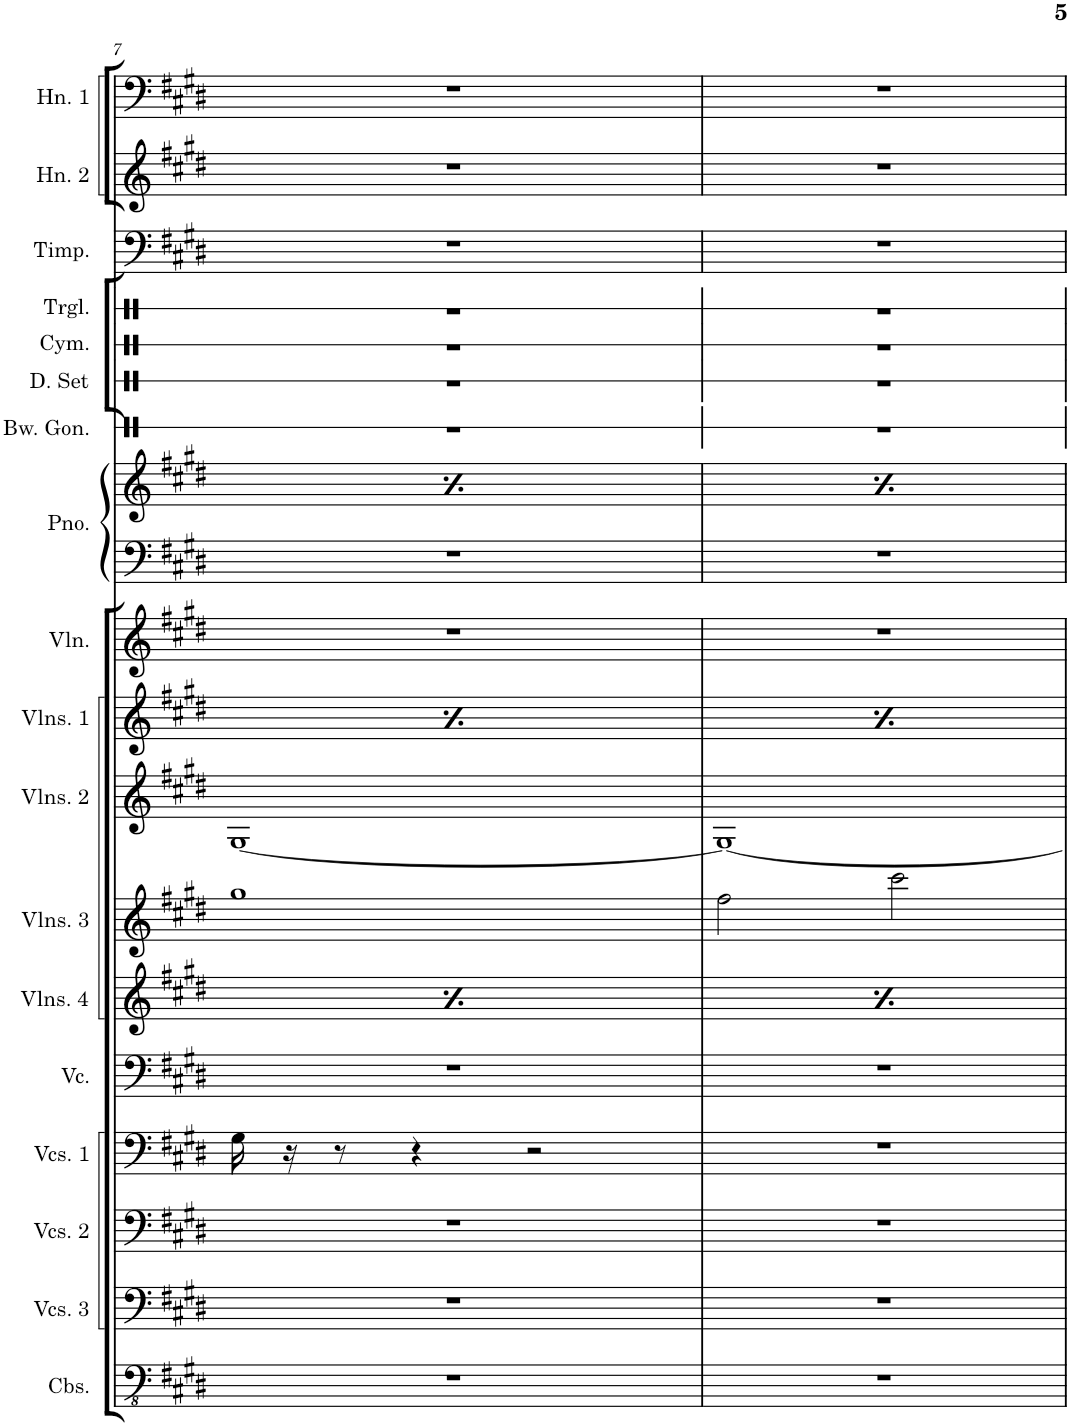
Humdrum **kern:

**kern	**kern	**kern	**kern	**kern	**kern	**dynam	**kern	**kern	**kern	**dynam	**kern	**kern	**kern	**dynam	**kern	**kern	**kern	**kern	**kern
*part16	*part15	*part14	*part13	*part12	*part11	*part11	*part10	*part9	*part8	*part8	*part7	*part6	*part6	*part6	*part5	*part4	*part3	*part2	*part1
*staff17	*staff16	*staff15	*staff14	*staff13	*staff12	*staff12	*staff11	*staff10	*staff9	*staff9	*staff8	*staff7	*staff6	*staff6/7	*staff5	*staff4	*staff3	*staff2	*staff1
*I"Contrabasses	*I"Violoncellos 3	*I"Violoncellos 2	*I"Violoncellos 1	*I"Violoncello	*I"Violins 4	*	*I"Violins 3	*I"Violins 2	*I"Violins 1	*	*I"Violin	*I"Piano	*	*	*I"Bowl Gongs	*I"Triangle	*I"Timpani	*I"Horn 2	*I"Horn 1
*I'Cbs.	*I'Vcs. 3	*I'Vcs. 2	*I'Vcs. 1	*I'Vc.	*I'Vlns. 4	*	*I'Vlns. 3	*I'Vlns. 2	*I'Vlns. 1	*	*I'Vln.	*I'Pno.	*	*	*I'Bw. Gon.	*I'Trgl.	*I'Timp.	*I'Hn. 2	*I'Hn. 1
!!LO:PB:g=z
*clefFv4	*clefF4	*clefF4	*clefF4	*clefF4	*clefG2	*	*clefG2	*clefG2	*clefG2	*	*clefG2	*clefF4	*clefG2	*	*clefX	*clefX	*clefF4	*clefG2	*clefF4
*	*	*	*	*	*	*	*	*	*	*	*	*	*	*	*	*	*	*ITrd4c7	*ITrd4c7
*k[f#c#g#d#]	*k[f#c#g#d#]	*k[f#c#g#d#]	*k[f#c#g#d#]	*k[f#c#g#d#]	*k[f#c#g#d#]	*	*k[f#c#g#d#]	*k[f#c#g#d#]	*k[f#c#g#d#]	*	*k[f#c#g#d#]	*k[f#c#g#d#]	*k[f#c#g#d#]	*	*k[]	*k[]	*k[f#c#g#d#]	*k[f#c#g#d#]	*k[f#c#g#d#]
*M4/4	*M4/4	*M4/4	*M4/4	*M4/4	*M4/4	*	*M4/4	*M4/4	*M4/4	*	*M4/4	*M4/4	*M4/4	*	*M4/4	*M4/4	*M4/4	*M4/4	*M4/4
=7	=7	=7	=7	=7	=7	=7	=7	=7	=7	=7	=7	=7	=7	=7	=7	=7	=7	=7	=7
!	!	!	!	!	!LO:TX:a:i:t=8th note delay	!	!	!	!	!	!	!	!	!	!	!	!	!	!
!	!	!	!	!	!LO:TX:a:t=pizz.	!	!	!	!	!	!	!	!	!	!	!	!	!	!
!	!	!	!	!	!	!LO:DY:b	!	!	!	!LO:DY:b	!	!	!	!LO:DY:b	!	!	!	!	!
1r	1r	1r	16G#\	1r	2cc#\	p	1gg#	[1G#	16c#/	p	1r	1r	8ccc#\L	mp	1r	1r	1r	1r	1r
.	.	.	16r	.	.	.	.	.	16r	.	.	.	.	.	.	.	.	.	.
.	.	.	8r	.	.	.	.	.	16c#/LL	.	.	.	8ggg#\	.	.	.	.	.	.
.	.	.	.	.	.	.	.	.	16e/JJ	.	.	.	.	.	.	.	.	.	.
.	.	.	4r	.	.	.	.	.	16d#/	.	.	.	8fff#\	.	.	.	.	.	.
.	.	.	.	.	.	.	.	.	16r	.	.	.	.	.	.	.	.	.	.
.	.	.	.	.	.	.	.	.	16d#/LL	.	.	.	8ggg#\J	.	.	.	.	.	.
.	.	.	.	.	.	.	.	.	16e/JJ	.	.	.	.	.	.	.	.	.	.
.	.	.	2r	.	2cc#\	.	.	.	16c#/	.	.	.	8eee\L	.	.	.	.	.	.
.	.	.	.	.	.	.	.	.	16r	.	.	.	.	.	.	.	.	.	.
.	.	.	.	.	.	.	.	.	16c#/LL	.	.	.	8ggg#\	.	.	.	.	.	.
.	.	.	.	.	.	.	.	.	16e/JJ	.	.	.	.	.	.	.	.	.	.
.	.	.	.	.	.	.	.	.	16d#/	.	.	.	8ddd#\	.	.	.	.	.	.
.	.	.	.	.	.	.	.	.	16r	.	.	.	.	.	.	.	.	.	.
.	.	.	.	.	.	.	.	.	16d#/LL	.	.	.	8ggg#\J	.	.	.	.	.	.
.	.	.	.	.	.	.	.	.	16e/JJ	.	.	.	.	.	.	.	.	.	.
=8	=8	=8	=8	=8	=8	=8	=8	=8	=8	=8	=8	=8	=8	=8	=8	=8	=8	=8	=8
!	!	!	!	!	!LO:TX:a:i:t=8th note delay	!	!	!	!	!	!	!	!	!	!	!	!	!	!
!	!	!	!	!	!LO:TX:a:t=pizz.	!	!	!	!	!	!	!	!	!	!	!	!	!	!
!	!	!	!	!	!	!LO:DY:b	!	!	!	!LO:DY:b	!	!	!	!LO:DY:b	!	!	!	!	!
1r	1r	1r	1r	1r	2cc#\	p	2ff#\	1G#_	16c#/	p	1r	1r	8ccc#\L	mp	1r	1r	1r	1r	1r
.	.	.	.	.	.	.	.	.	16r	.	.	.	.	.	.	.	.	.	.
.	.	.	.	.	.	.	.	.	16c#/LL	.	.	.	8ggg#\	.	.	.	.	.	.
.	.	.	.	.	.	.	.	.	16e/JJ	.	.	.	.	.	.	.	.	.	.
.	.	.	.	.	.	.	.	.	16d#/	.	.	.	8fff#\	.	.	.	.	.	.
.	.	.	.	.	.	.	.	.	16r	.	.	.	.	.	.	.	.	.	.
.	.	.	.	.	.	.	.	.	16d#/LL	.	.	.	8ggg#\J	.	.	.	.	.	.
.	.	.	.	.	.	.	.	.	16e/JJ	.	.	.	.	.	.	.	.	.	.
.	.	.	.	.	2cc#\	.	2ccc#\	.	16c#/	.	.	.	8eee\L	.	.	.	.	.	.
.	.	.	.	.	.	.	.	.	16r	.	.	.	.	.	.	.	.	.	.
.	.	.	.	.	.	.	.	.	16c#/LL	.	.	.	8ggg#\	.	.	.	.	.	.
.	.	.	.	.	.	.	.	.	16e/JJ	.	.	.	.	.	.	.	.	.	.
.	.	.	.	.	.	.	.	.	16d#/	.	.	.	8ddd#\	.	.	.	.	.	.
.	.	.	.	.	.	.	.	.	16r	.	.	.	.	.	.	.	.	.	.
.	.	.	.	.	.	.	.	.	16d#/LL	.	.	.	8ggg#\J	.	.	.	.	.	.
.	.	.	.	.	.	.	.	.	16e/JJ	.	.	.	.	.	.	.	.	.	.
=	=	=	=	=	=	=	=	=	=	=	=	=	=	=	=	=	=	=	=
*-	*-	*-	*-	*-	*-	*-	*-	*-	*-	*-	*-	*-	*-	*-	*-	*-	*-	*-	*-
